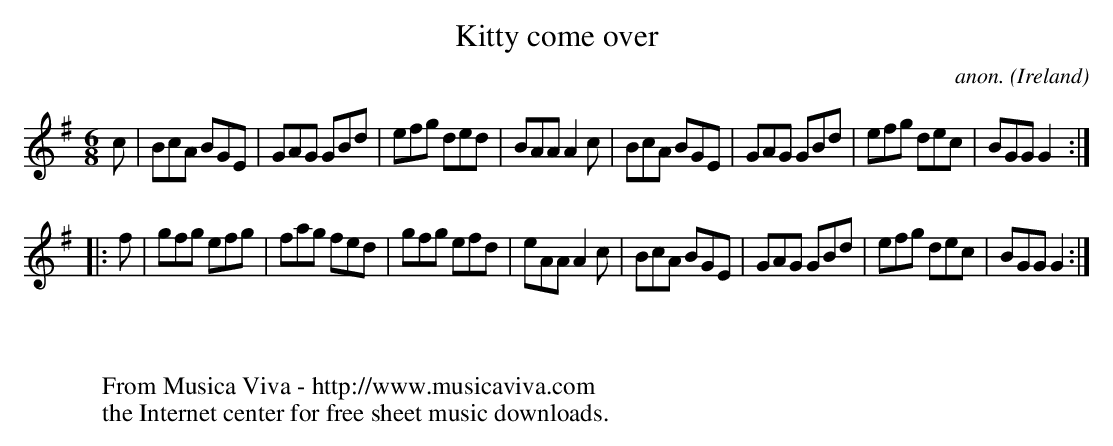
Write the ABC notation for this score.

X:1
T:Kitty come over
C:anon.
O:Ireland
M:6/8
L:1/8
K:G
c|BcA BGE|GAG GBd|efg ded|BAA A2c|BcA BGE|GAG GBd|efg dec|BGG G2:|
|:f|gfg efg|fag fed|gfg efd|eAA A2c|BcA BGE|GAG GBd|efg dec|BGG G2:|
W:
W:
W: From Musica Viva - http://www.musicaviva.com
W: the Internet center for free sheet music downloads.
